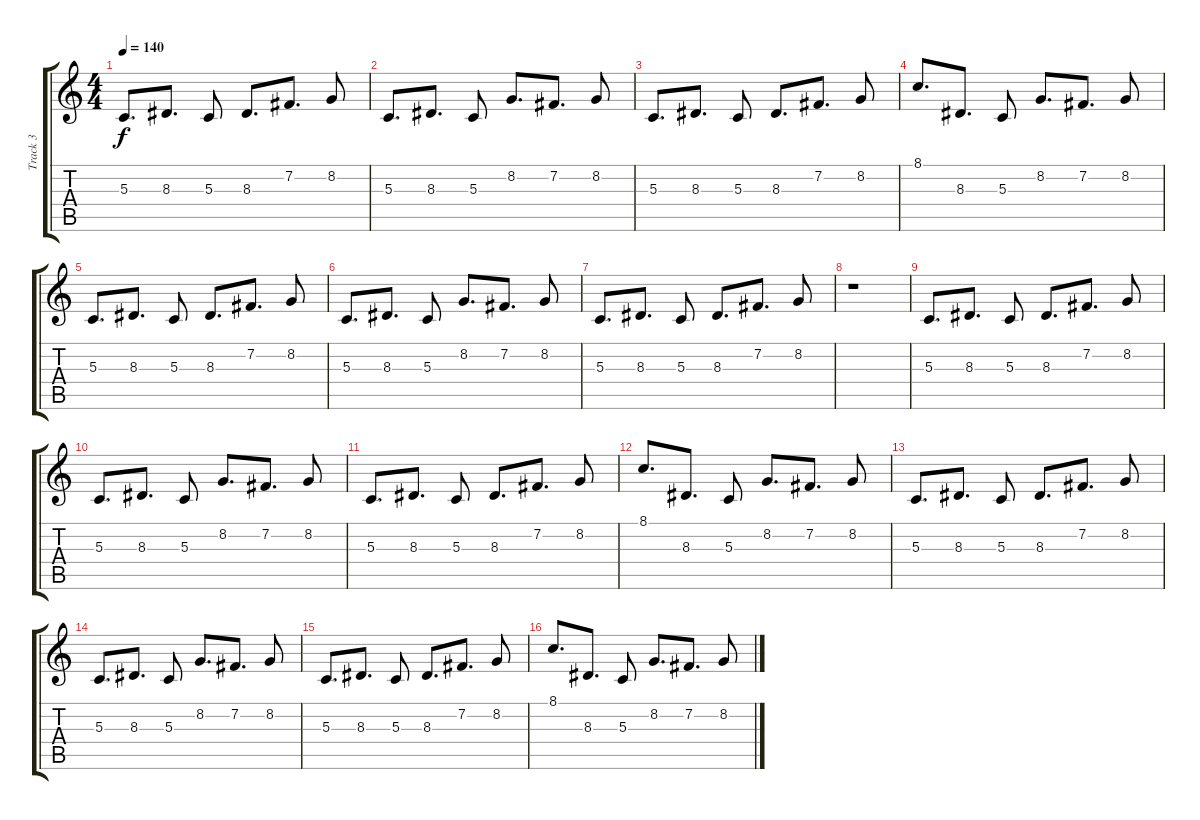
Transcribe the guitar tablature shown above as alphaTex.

\track ("Track 3" "Track 3") {instrument lead1square}
\staff {score tabs}
\tuning (E4 B3 G3 D3 A2 E2) {hide}
\ts (4 4)
\tempo 140
\clef g2
\ks c
5.3.8{d dy f} 8.3.8{d} 5.3.8 8.3.8{d} 7.2.8{d} 8.2.8 |
5.3.8{d} 8.3.8{d} 5.3.8 8.2.8{d} 7.2.8{d} 8.2.8 |
5.3.8{d} 8.3.8{d} 5.3.8 8.3.8{d} 7.2.8{d} 8.2.8 |
8.1.8{d} 8.3.8{d} 5.3.8 8.2.8{d} 7.2.8{d} 8.2.8 |
5.3.8{d} 8.3.8{d} 5.3.8 8.3.8{d} 7.2.8{d} 8.2.8 |
5.3.8{d} 8.3.8{d} 5.3.8 8.2.8{d} 7.2.8{d} 8.2.8 |
5.3.8{d} 8.3.8{d} 5.3.8 8.3.8{d} 7.2.8{d} 8.2.8 |
r.1 |
5.3.8{d} 8.3.8{d} 5.3.8 8.3.8{d} 7.2.8{d} 8.2.8 |
5.3.8{d} 8.3.8{d} 5.3.8 8.2.8{d} 7.2.8{d} 8.2.8 |
5.3.8{d} 8.3.8{d} 5.3.8 8.3.8{d} 7.2.8{d} 8.2.8 |
8.1.8{d} 8.3.8{d} 5.3.8 8.2.8{d} 7.2.8{d} 8.2.8 |
5.3.8{d} 8.3.8{d} 5.3.8 8.3.8{d} 7.2.8{d} 8.2.8 |
5.3.8{d} 8.3.8{d} 5.3.8 8.2.8{d} 7.2.8{d} 8.2.8 |
5.3.8{d} 8.3.8{d} 5.3.8 8.3.8{d} 7.2.8{d} 8.2.8 |
8.1.8{d} 8.3.8{d} 5.3.8 8.2.8{d} 7.2.8{d} 8.2.8
